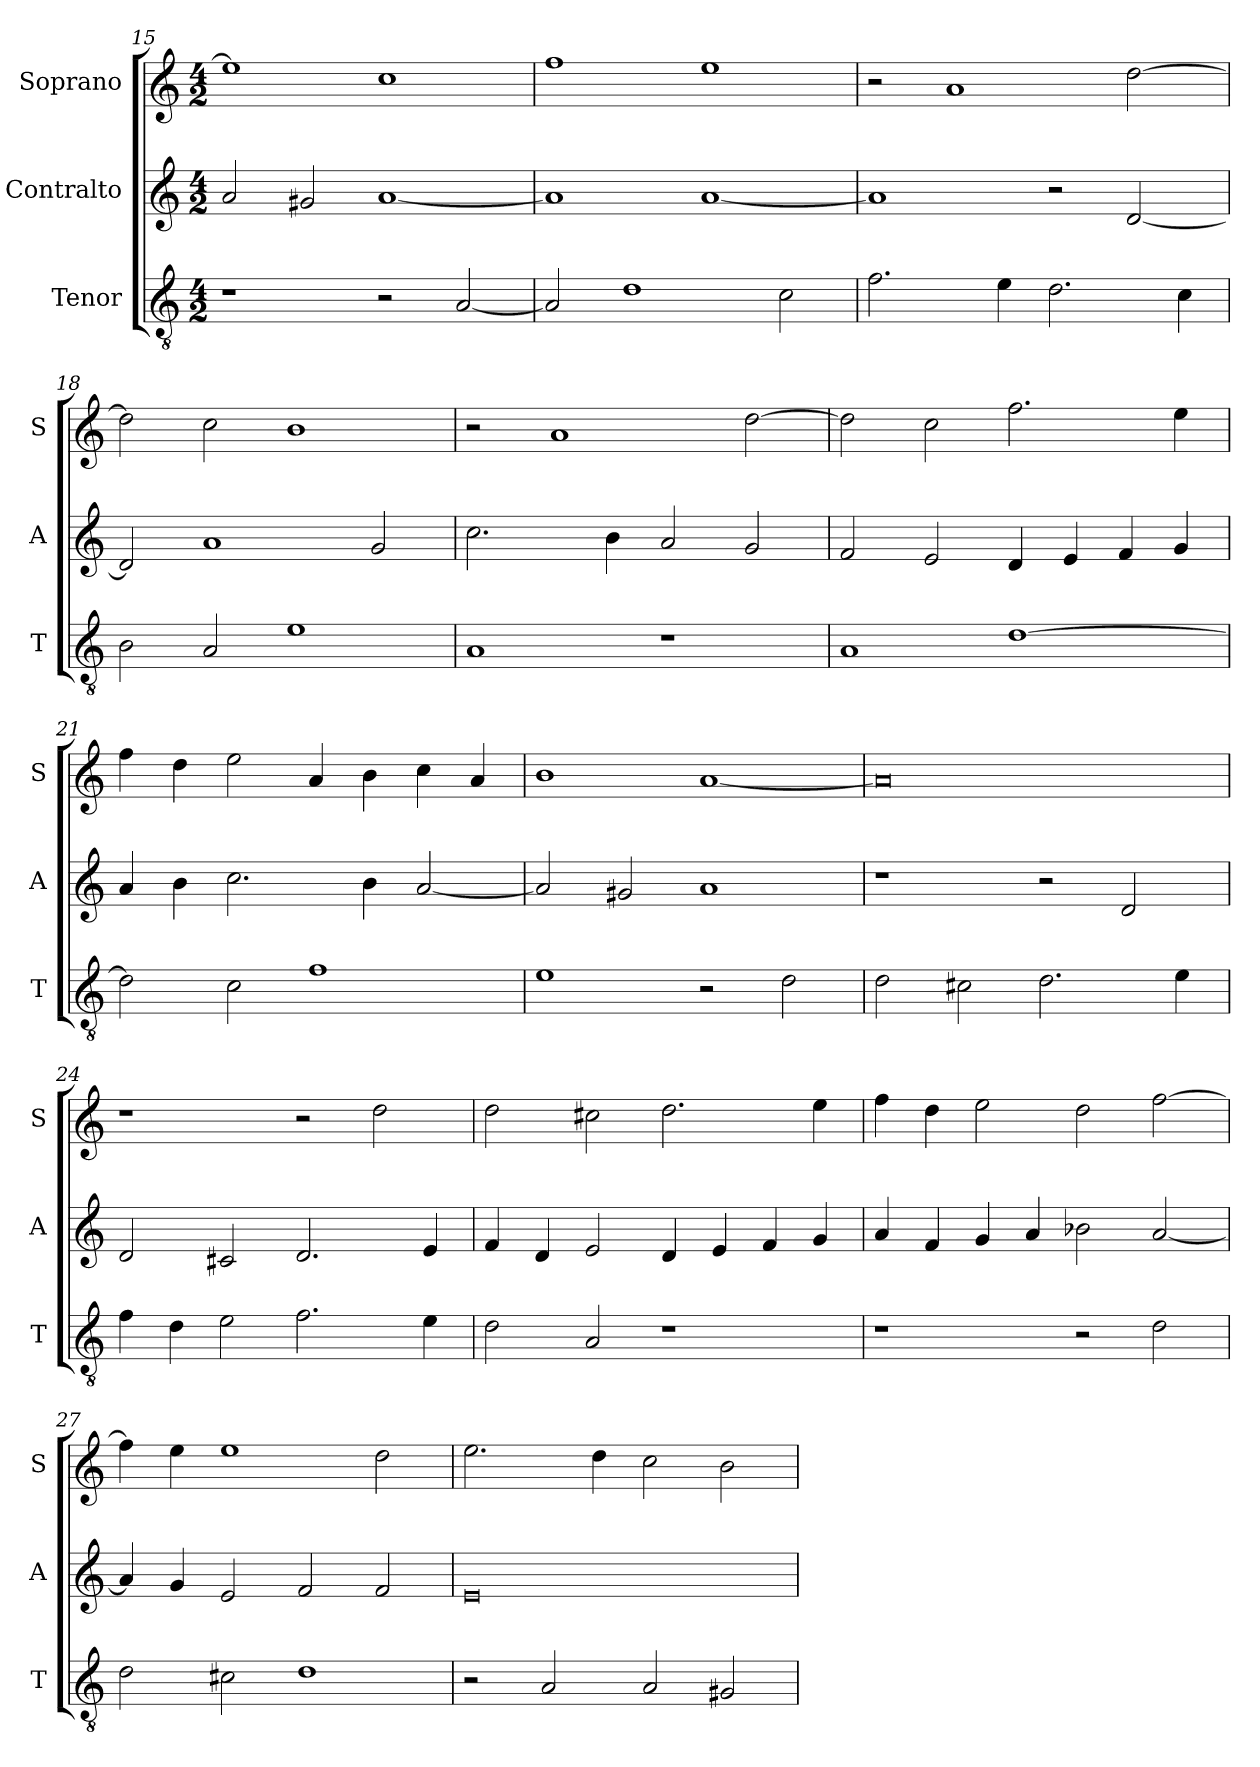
**kern	**kern	**kern
*part3	*part2	*part1
*staff3	*staff2	*staff1
*I"Tenor	*I"Contralto	*I"Soprano
*I'T	*I'A	*I'S
*clefGv2	*clefG2	*clefG2
*k[]	*k[]	*k[]
*A:aeo	*A:aeo	*A:aeo
*M4/2	*M4/2	*M4/2
=15	=15	=15
1r	2a	1ee]
.	2g#X	.
2r	[1a	1cc
[2A	.	.
=16	=16	=16
2A]	1a]	1ff
1d	.	.
.	[1a	1ee
2c	.	.
=17	=17	=17
2.f	1a]	2r
.	.	1a
4e	.	.
2.d	2r	.
.	[2d	[2dd
4c	.	.
=18	=18	=18
2B	2d]	2dd]
2A	1a	2cc
1e	.	1b
.	2g	.
=19	=19	=19
1A	2.cc	2r
.	.	1a
.	4b	.
1r	2a	.
.	2g	[2dd
=20	=20	=20
1A	2f	2dd]
.	2e	2cc
[1d	4d	2.ff
.	4e	.
.	4f	.
.	4g	4ee
=21	=21	=21
2d]	4a	4ff
.	4b	4dd
2c	2.cc	2ee
1f	.	4a
.	4b	4b
.	[2a	4cc
.	.	4a
=22	=22	=22
1e	2a]	1b
.	2g#X	.
2r	1a	[1a
2d	.	.
=23	=23	=23
2d	1r	0a]
2c#X	.	.
2.d	2r	.
.	2d	.
4e	.	.
=24	=24	=24
4f	2d	1r
4d	.	.
2e	2c#X	.
2.f	2.d	2r
.	.	2dd
4e	4e	.
=25	=25	=25
2d	4f	2dd
.	4d	.
2A	2e	2cc#X
1r	4d	2.dd
.	4e	.
.	4f	.
.	4g	4ee
=26	=26	=26
1r	4a	4ff
.	4f	4dd
.	4g	2ee
.	4a	.
2r	2b-X	2dd
2d	[2a	[2ff
=27	=27	=27
2d	4a]	4ff]
.	4g	4ee
2c#X	2e	1ee
1d	2f	.
.	2f	2dd
=28	=28	=28
2r	0e	2.ee
2A	.	.
.	.	4dd
2A	.	2cc
2G#X	.	2b
=	=	=
*-	*-	*-
